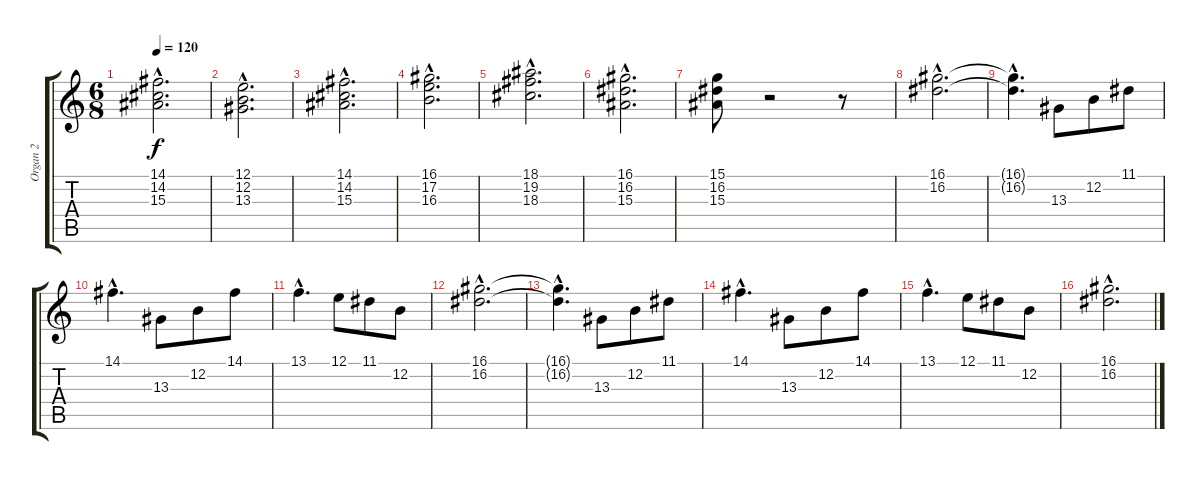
\track ("Organ 2" "Organ 2") {instrument percussiveorgan}
\staff {score tabs}
\tuning (E4 B3 G3 D3 A2 E2) {hide}
\ts (6 8)
\tempo 120
\clef g2
\ks c
(14.1{hac} 14.2{hac} 15.3{hac}).2{d dy f} |
(12.1{hac} 12.2{hac} 13.3{hac}).2{d} |
(14.1{hac} 14.2{hac} 15.3{hac}).2{d} |
(16.1{hac} 17.2{hac} 16.3{hac}).2{d} |
(18.1{hac} 19.2{hac} 18.3{hac}).2{d} |
(16.1{hac} 16.2{hac} 15.3{hac}).2{d} |
(15.1 16.2 15.3).8 r.2 r.8 |
(16.1{hac} 16.2{hac}).2{d} |
(16.1{hac t} 16.2{hac t}).4{d} 13.3.8 12.2.8 11.1.8 |
14.1{hac}.4{d} 13.3.8 12.2.8 14.1.8 |
13.1{hac}.4{d} 12.1.8 11.1.8 12.2.8 |
(16.1{hac} 16.2{hac}).2{d} |
(16.1{hac t} 16.2{hac t}).4{d} 13.3.8 12.2.8 11.1.8 |
14.1{hac}.4{d} 13.3.8 12.2.8 14.1.8 |
13.1{hac}.4{d} 12.1.8 11.1.8 12.2.8 |
(16.1{hac} 16.2{hac}).2{d}
